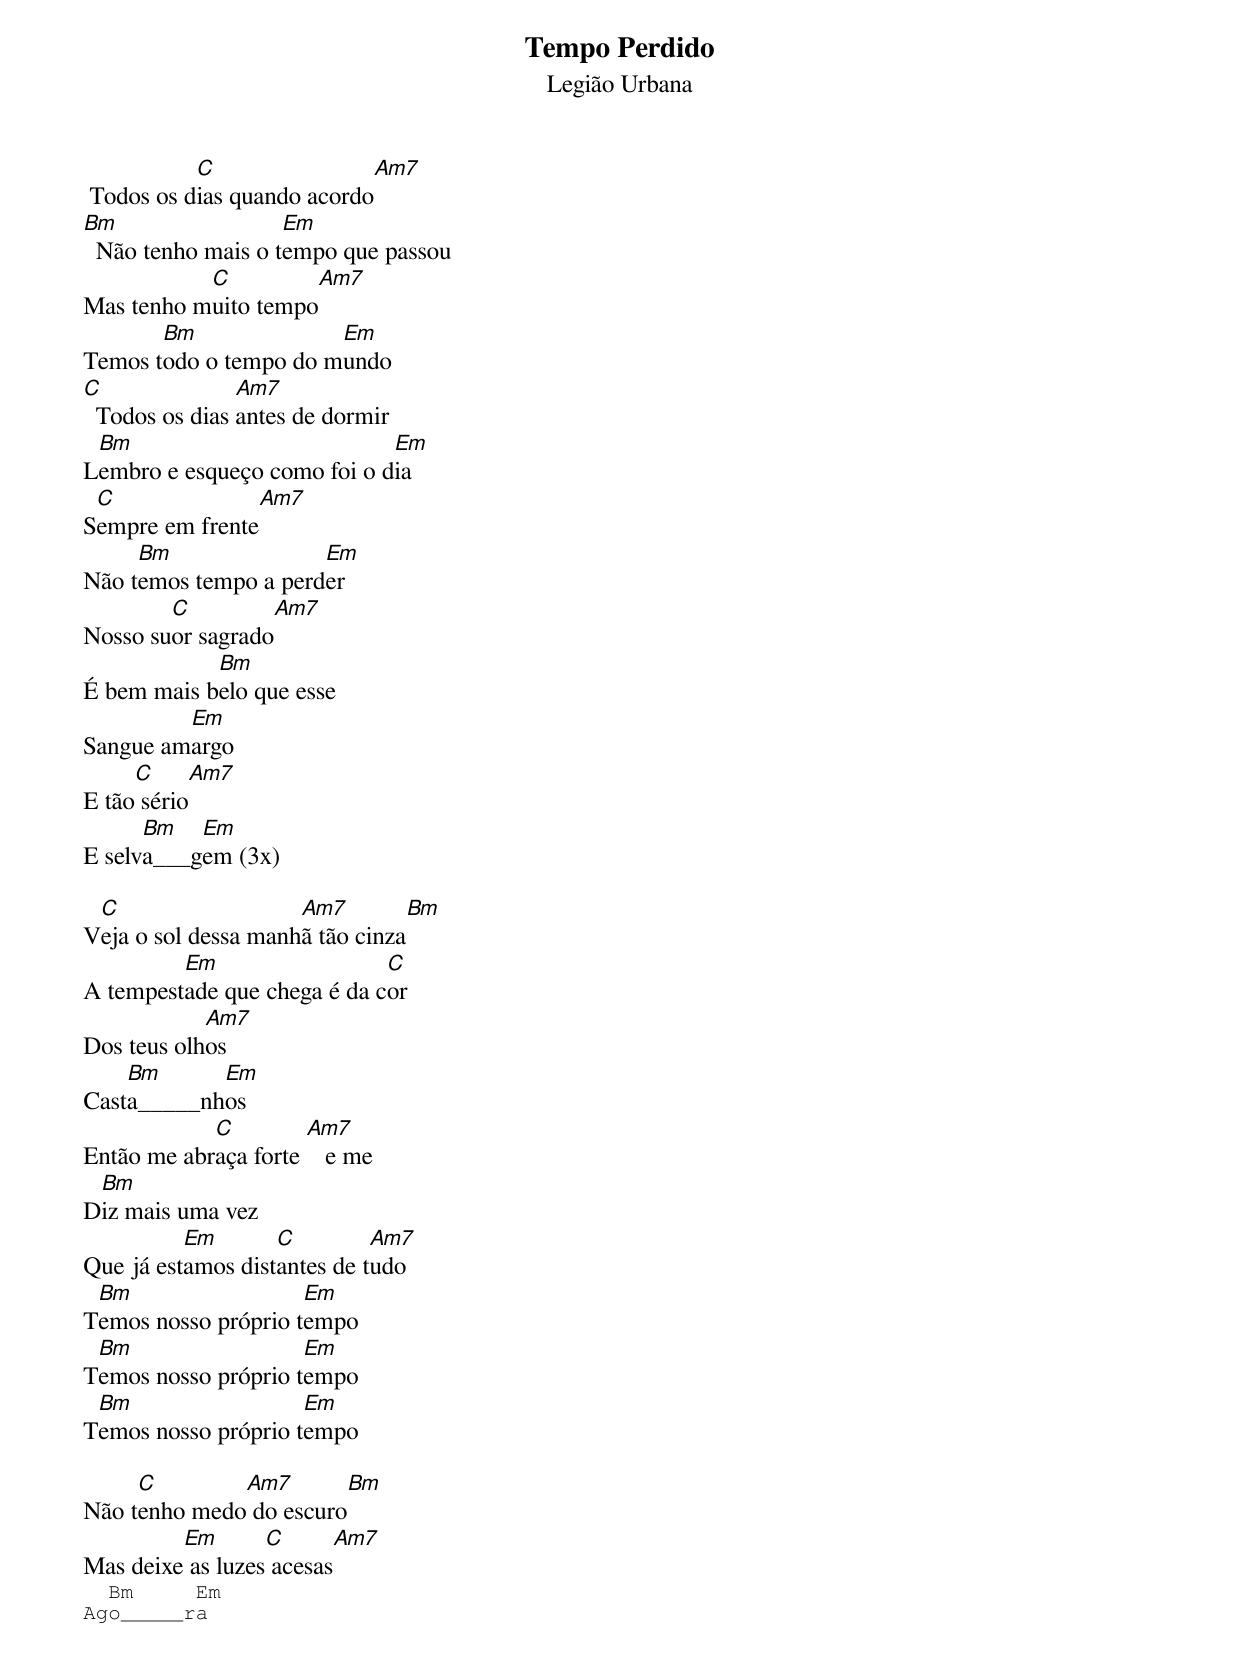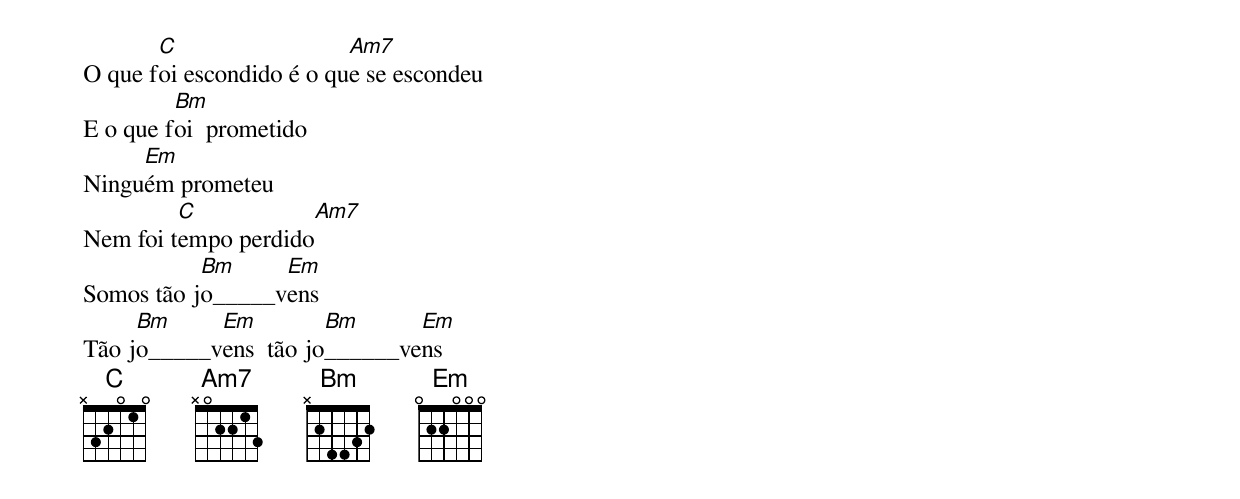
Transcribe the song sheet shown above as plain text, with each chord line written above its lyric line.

Tempo Perdido
Legião Urbana

           C                Am7
 Todos os dias quando acordo
Bm                  Em
  Não tenho mais o tempo que passou
           C          Am7
Mas tenho muito tempo
       Bm              Em
Temos todo o tempo do mundo
C               Am7
  Todos os dias antes de dormir
 Bm                          Em
Lembro e esqueço como foi o dia
 C              Am7
Sempre em frente
     Bm               Em
Não temos tempo a perder
        C          Am7
Nosso suor sagrado
            Bm
É bem mais belo que esse
         Em
Sangue amargo
     C      Am7
E tão sério
      Bm   Em
E selva___gem (3x)

 C                   Am7        Bm
Veja o sol dessa manhã tão cinza
         Em                  C
A tempestade que chega é da cor
            Am7
Dos teus olhos
    Bm      Em
Casta_____nhos
            C         Am7
Então me abraça forte    e me
 Bm
Diz mais uma vez
          Em       C         Am7
Que já estamos distantes de tudo
 Bm                  Em
Temos nosso próprio tempo
 Bm                  Em
Temos nosso próprio tempo
 Bm                  Em
Temos nosso próprio tempo

     C        Am7        Bm
Não tenho medo do escuro
         Em       C      Am7
Mas deixe as luzes acesas
  Bm     Em
Ago_____ra
       C                  Am7
O que foi escondido é o que se escondeu
         Bm
E o que foi  prometido
     Em
Ninguém prometeu
         C           Am7
Nem foi tempo perdido
           Bm     Em
Somos tão jo_____vens
     Bm     Em         Bm      Em
Tão jo_____vens  tão jo______vens
